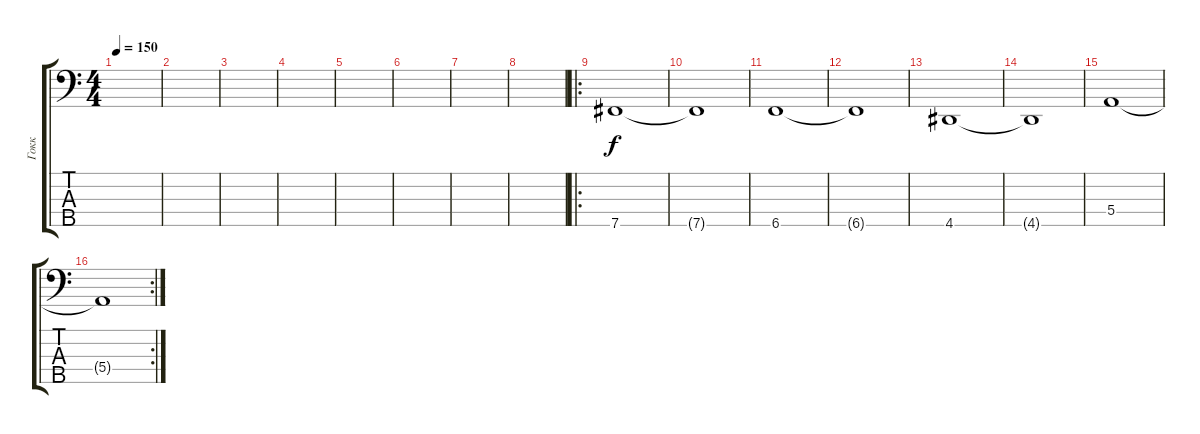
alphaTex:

\track ("Гокк" "Гокк") {instrument electricbassfinger}
\staff {score tabs}
\tuning (G2 D2 A1 E1 B0) {hide}
\ts (4 4)
\tempo 150
\clef f4
\ks c
|
|
|
|
|
|
|
|
\ro
7.5.1 |
7.5{t}.1 |
6.5.1 |
6.5{t}.1 |
4.5.1 |
4.5{t}.1 |
5.4.1 |
\rc 2
5.4{t}.1
